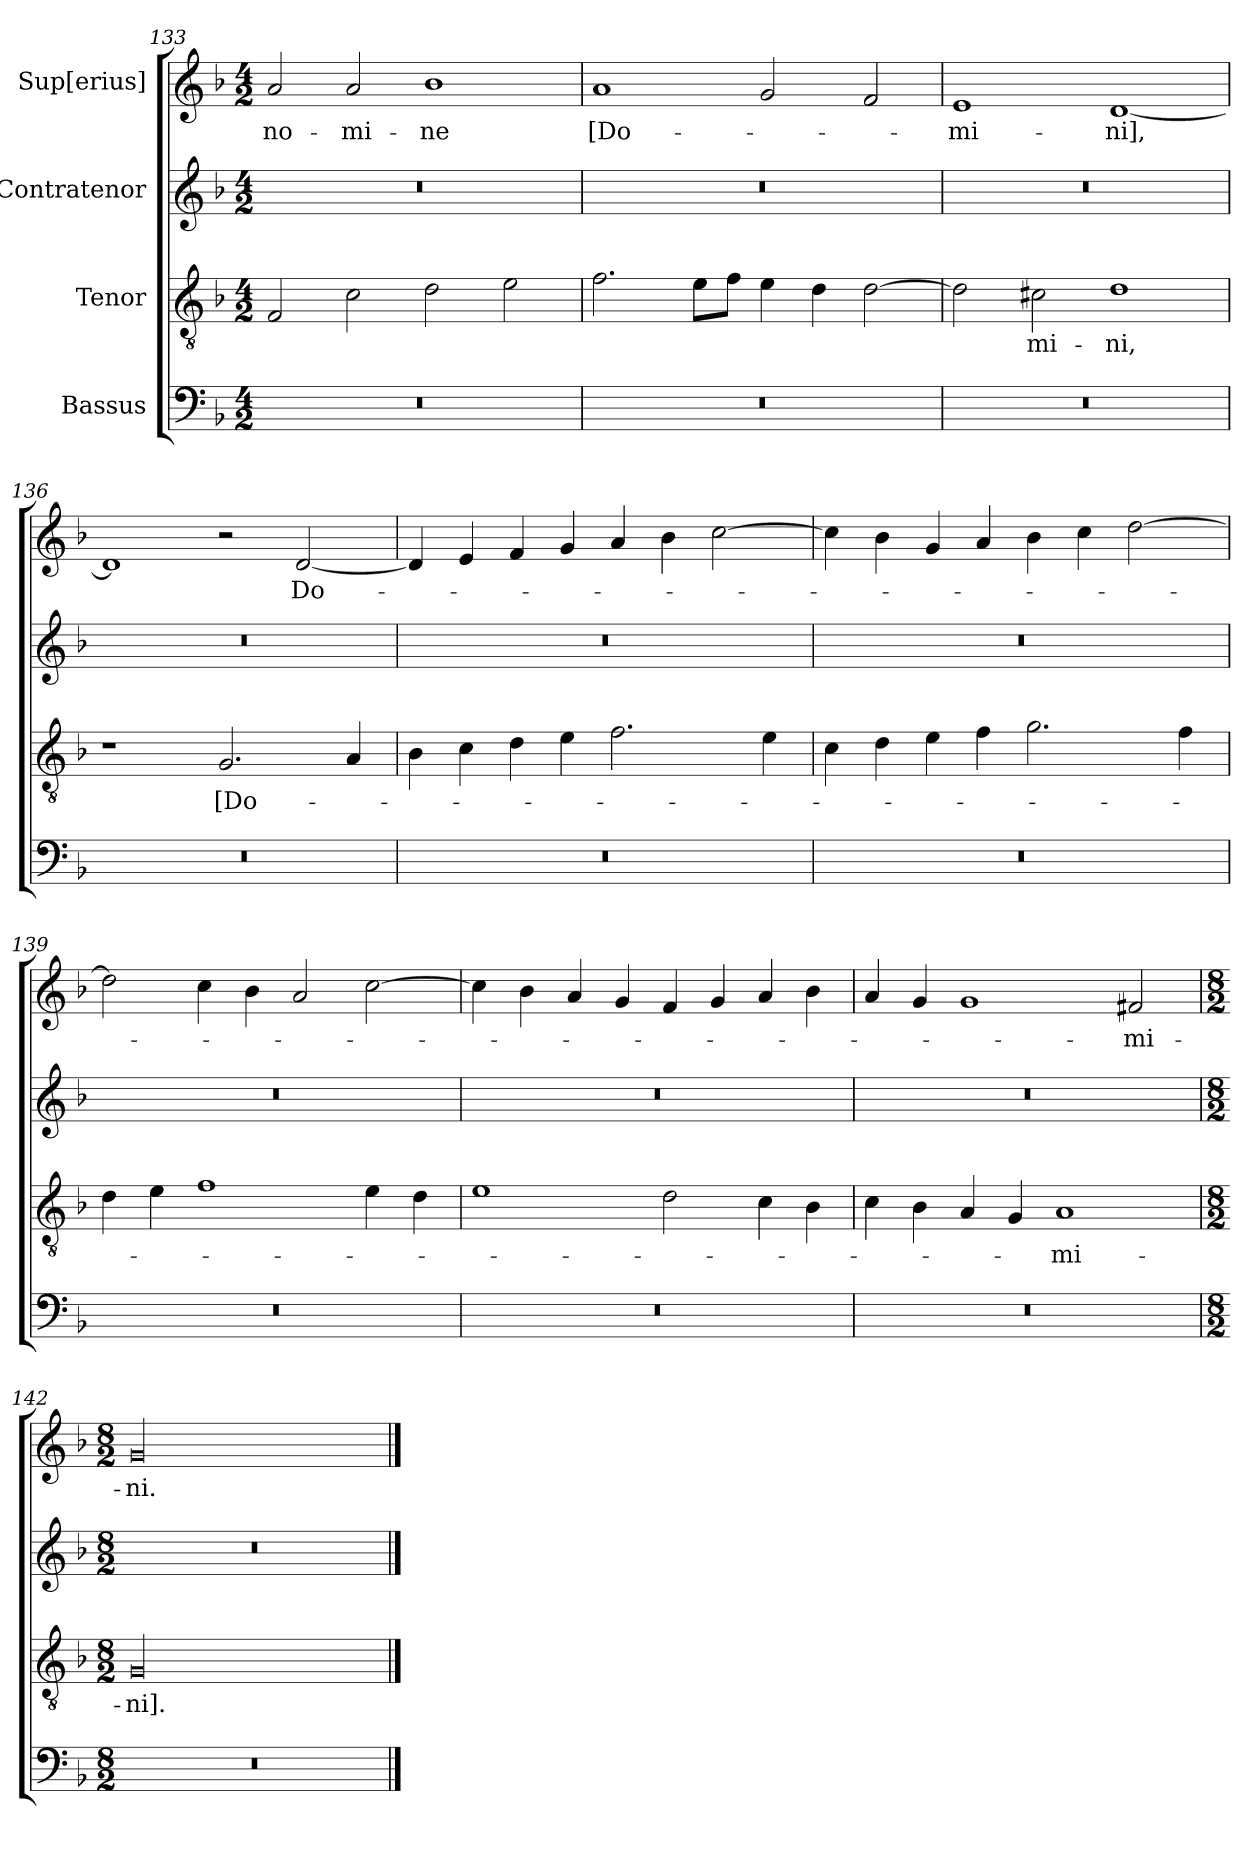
**kern	**kern	**text	**kern	**kern	**text
*part4	*part3	*part3	*part2	*part1	*part1
*staff4	*staff3	*staff3	*staff2	*staff1	*staff1
*I"Bassus	*I"Tenor	*	*I"Contratenor	*I"Sup[erius]	*
*clefF4	*clefGv2	*	*clefG2	*clefG2	*
*k[b-]	*k[b-]	*	*k[b-]	*k[b-]	*
*M4/2	*M4/2	*	*M4/2	*M4/2	*
=133	=133	=133	=133	=133	=133
0r	2F/	.	0r	2a/	no-
.	2c\	.	.	2a/	-mi-
.	2d\	.	.	1b-\	-ne
.	2e\	.	.	.	.
=134	=134	=134	=134	=134	=134
0r	2.f\	.	0r	1a/	[Do-
.	8e\L	.	.	.	.
.	8f\J	.	.	.	.
.	4e\	.	.	2g/	.
.	4d\	.	.	.	.
.	[2d\	.	.	2f/	.
=135	=135	=135	=135	=135	=135
0r	2d\]	.	0r	1e/	-mi-
.	2c#X\	-mi-	.	.	.
.	1d\	-ni,	.	[1d/	-ni],
=136	=136	=136	=136	=136	=136
0r	1r	.	0r	1d/]	.
.	2.G/	[Do-	.	2r	.
.	.	.	.	[2d/	Do-
.	4A/	.	.	.	.
=137	=137	=137	=137	=137	=137
0r	4B-\	.	0r	4d/]	.
.	4c\	.	.	4e/	.
.	4d\	.	.	4f/	.
.	4e\	.	.	4g/	.
.	2.f\	.	.	4a/	.
.	.	.	.	4b-\	.
.	.	.	.	[2cc\	.
.	4e\	.	.	.	.
=138	=138	=138	=138	=138	=138
0r	4c\	.	0r	4cc\]	.
.	4d\	.	.	4b-\	.
.	4e\	.	.	4g/	.
.	4f\	.	.	4a/	.
.	2.g\	.	.	4b-\	.
.	.	.	.	4cc\	.
.	.	.	.	[2dd\	.
.	4f\	.	.	.	.
=139	=139	=139	=139	=139	=139
0r	4d\	.	0r	2dd\]	.
.	4e\	.	.	.	.
.	1f\	.	.	4cc\	.
.	.	.	.	4b-\	.
.	.	.	.	2a/	.
.	4e\	.	.	[2cc\	.
.	4d\	.	.	.	.
=140	=140	=140	=140	=140	=140
0r	1e\	.	0r	4cc\]	.
.	.	.	.	4b-\	.
.	.	.	.	4a/	.
.	.	.	.	4g/	.
.	2d\	.	.	4f/	.
.	.	.	.	4g/	.
.	4c\	.	.	4a/	.
.	4B-\	.	.	4b-\	.
=141	=141	=141	=141	=141	=141
0r	4c\	.	0r	4a/	.
.	4B-\	.	.	4g/	.
.	4A/	.	.	1g/	.
.	4G/	.	.	.	.
.	1A/	-mi-	.	.	.
.	.	.	.	2f#X/	-mi-
=142	=142	=142	=142	=142	=142
*M8/2	*M8/2	*	*M8/2	*M8/2	*
00r	00G/	-ni].	00r	00g/	-ni.
==	==	==	==	==	==
*-	*-	*-	*-	*-	*-
